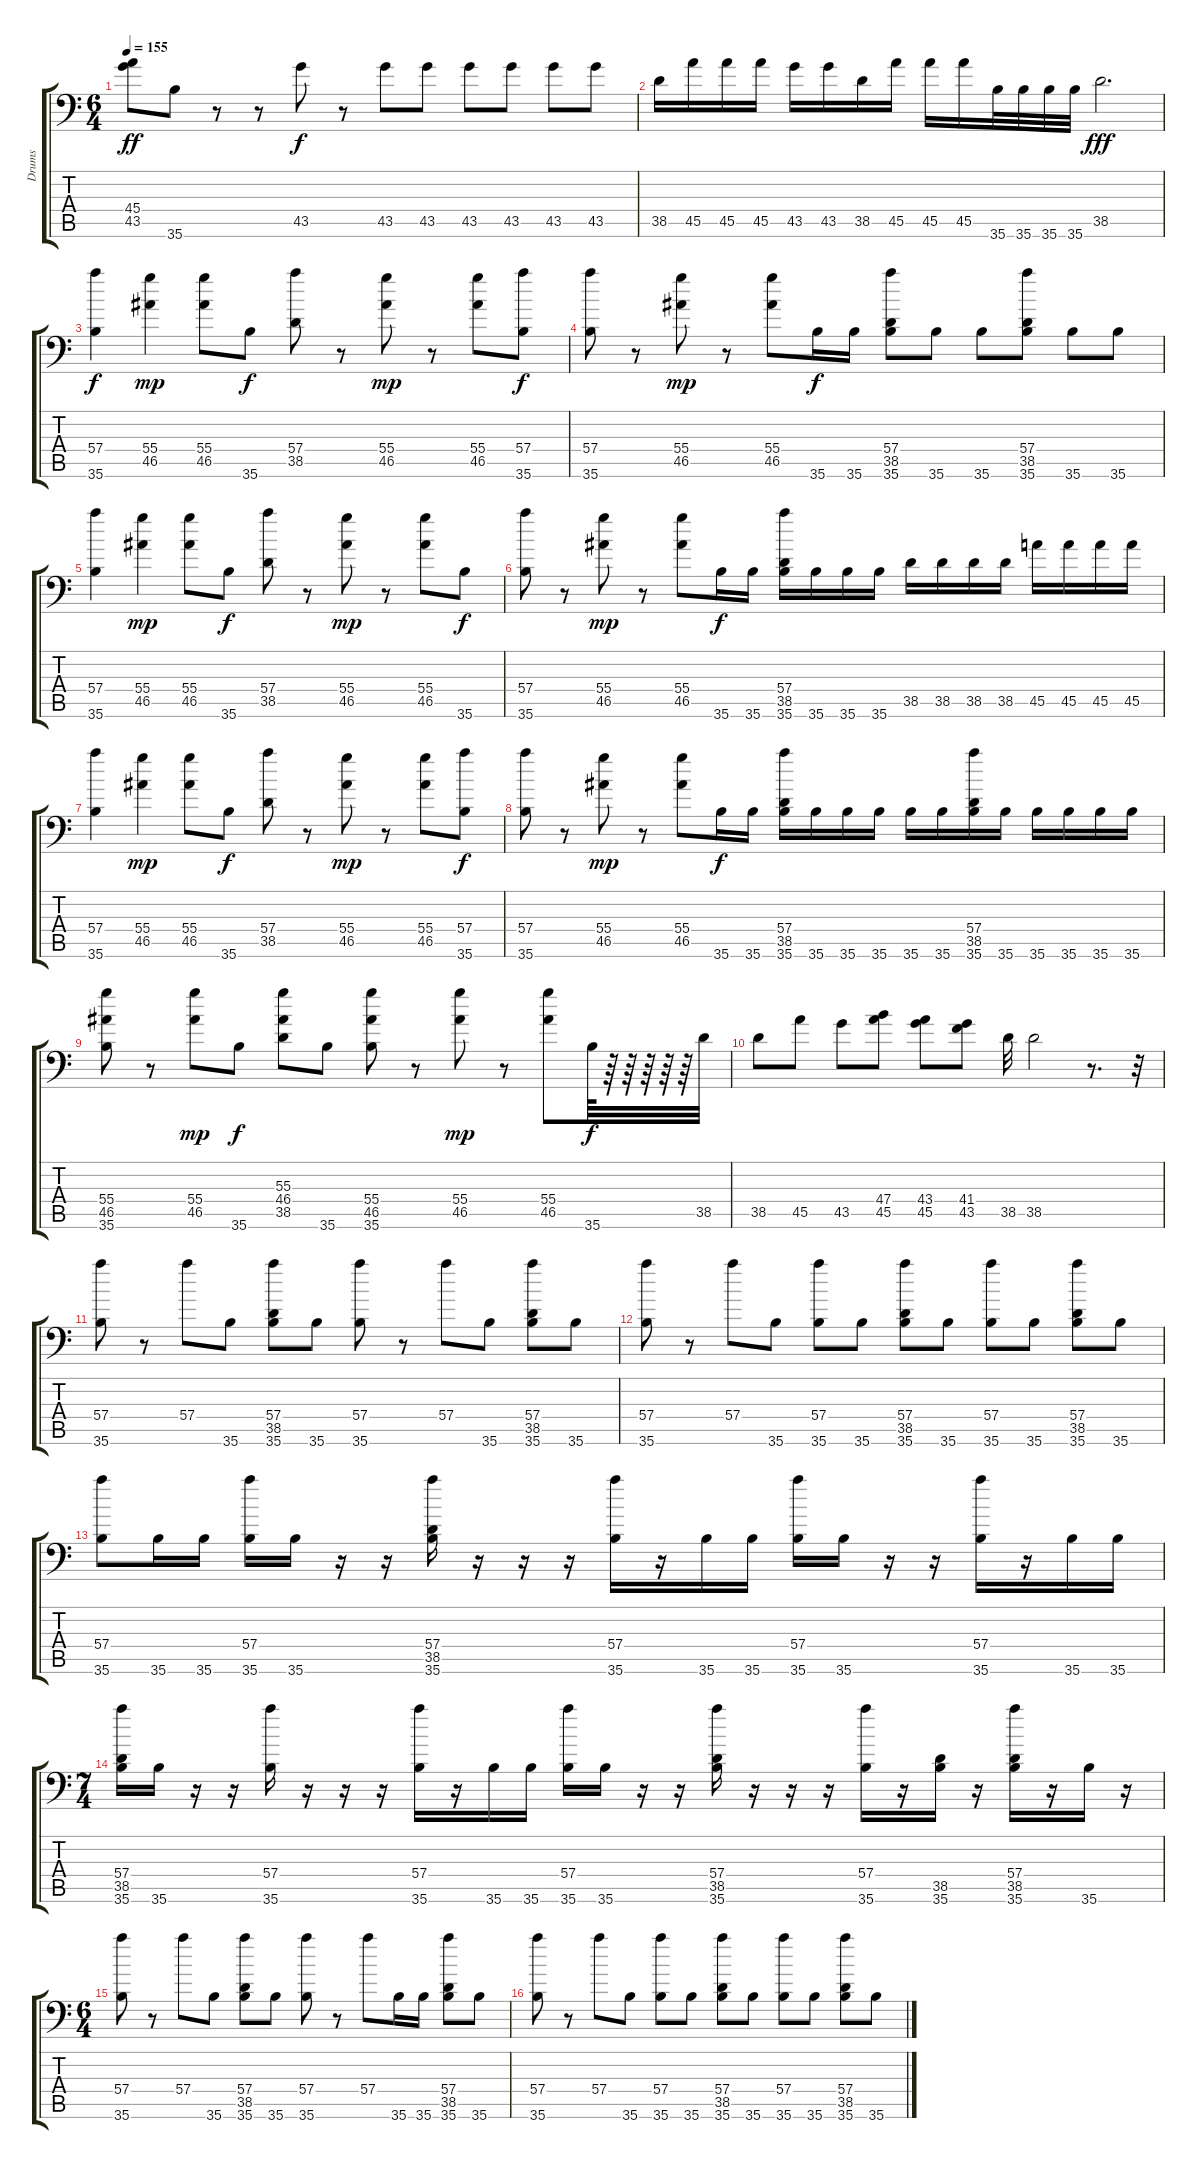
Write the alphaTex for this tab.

\track ("Drums" "Drums") {instrument acousticgrandpiano}
\staff {score tabs}
\tuning (C-1 C-1 C-1 C-1 C-1 C-1) {hide}
\ts (6 4)
\tempo 155
\clef f4
\ks c
(45.4 43.5).8{dy ff} 35.6.8 r.8 r.8 43.5.8{dy f} r.8 43.5.8 43.5.8 43.5.8 43.5.8 43.5.8 43.5.8 |
38.5.16 45.5.16 45.5.16 45.5.16 43.5.16 43.5.16 38.5.16 45.5.16 45.5.16 45.5.16 35.6.32 35.6.32 35.6.32 35.6.32 38.5.2{d dy fff} |
(57.4 35.6).4{dy f} (55.4 46.5).4{dy mp} (55.4 46.5).8 35.6.8{dy f} (57.4 38.5).8 r.8 (55.4 46.5).8{dy mp} r.8 (55.4 46.5).8 (57.4 35.6).8{dy f} |
(57.4 35.6).8 r.8 (55.4 46.5).8{dy mp} r.8 (55.4 46.5).8 35.6.16{dy f} 35.6.16 (57.4 38.5 35.6).8 35.6.8 35.6.8 (57.4 38.5 35.6).8 35.6.8 35.6.8 |
(57.4 35.6).4 (55.4 46.5).4{dy mp} (55.4 46.5).8 35.6.8{dy f} (57.4 38.5).8 r.8 (55.4 46.5).8{dy mp} r.8 (55.4 46.5).8 35.6.8{dy f} |
(57.4 35.6).8 r.8 (55.4 46.5).8{dy mp} r.8 (55.4 46.5).8 35.6.16{dy f} 35.6.16 (57.4 38.5 35.6).16 35.6.16 35.6.16 35.6.16 38.5.16 38.5.16 38.5.16 38.5.16 45.5.16 45.5.16 45.5.16 45.5.16 |
(57.4 35.6).4 (55.4 46.5).4{dy mp} (55.4 46.5).8 35.6.8{dy f} (57.4 38.5).8 r.8 (55.4 46.5).8{dy mp} r.8 (55.4 46.5).8 (57.4 35.6).8{dy f} |
(57.4 35.6).8 r.8 (55.4 46.5).8{dy mp} r.8 (55.4 46.5).8 35.6.16{dy f} 35.6.16 (57.4 38.5 35.6).16 35.6.16 35.6.16 35.6.16 35.6.16 35.6.16 (57.4 38.5 35.6).16 35.6.16 35.6.16 35.6.16 35.6.16 35.6.16 |
(55.4 46.5 35.6).8 r.8 (55.4 46.5).8{dy mp} 35.6.8{dy f} (55.3 46.4 38.5).8 35.6.8 (55.4 46.5 35.6).8 r.8 (55.4 46.5).8{dy mp} r.8 (55.4 46.5).8 35.6.64{dy f} r.64 r.64 r.64 r.64 r.64 38.5.32 |
38.5.8 45.5.8 43.5.8 (47.4 45.5).8 (43.4 45.5).8 (41.4 43.5).8 38.5.32 38.5.2 r.8{d} r.32 |
(57.4 35.6).8 r.8 57.4.8 35.6.8 (57.4 38.5 35.6).8 35.6.8 (57.4 35.6).8 r.8 57.4.8 35.6.8 (57.4 38.5 35.6).8 35.6.8 |
(57.4 35.6).8 r.8 57.4.8 35.6.8 (57.4 35.6).8 35.6.8 (57.4 38.5 35.6).8 35.6.8 (57.4 35.6).8 35.6.8 (57.4 38.5 35.6).8 35.6.8 |
(57.4 35.6).8 35.6.16 35.6.16 (57.4 35.6).16 35.6.16 r.16 r.16 (57.4 38.5 35.6).16 r.16 r.16 r.16 (57.4 35.6).16 r.16 35.6.16 35.6.16 (57.4 35.6).16 35.6.16 r.16 r.16 (57.4 35.6).16 r.16 35.6.16 35.6.16 |
\ts (7 4)
(57.4 38.5 35.6).16 35.6.16 r.16 r.16 (57.4 35.6).16 r.16 r.16 r.16 (57.4 35.6).16 r.16 35.6.16 35.6.16 (57.4 35.6).16 35.6.16 r.16 r.16 (57.4 38.5 35.6).16 r.16 r.16 r.16 (57.4 35.6).16 r.16 (38.5 35.6).16 r.16 (57.4 38.5 35.6).16 r.16 35.6.16 r.16 |
\ts (6 4)
(57.4 35.6).8 r.8 57.4.8 35.6.8 (57.4 38.5 35.6).8 35.6.8 (57.4 35.6).8 r.8 57.4.8 35.6.16 35.6.16 (57.4 38.5 35.6).8 35.6.8 |
(57.4 35.6).8 r.8 57.4.8 35.6.8 (57.4 35.6).8 35.6.8 (57.4 38.5 35.6).8 35.6.8 (57.4 35.6).8 35.6.8 (57.4 38.5 35.6).8 35.6.8
